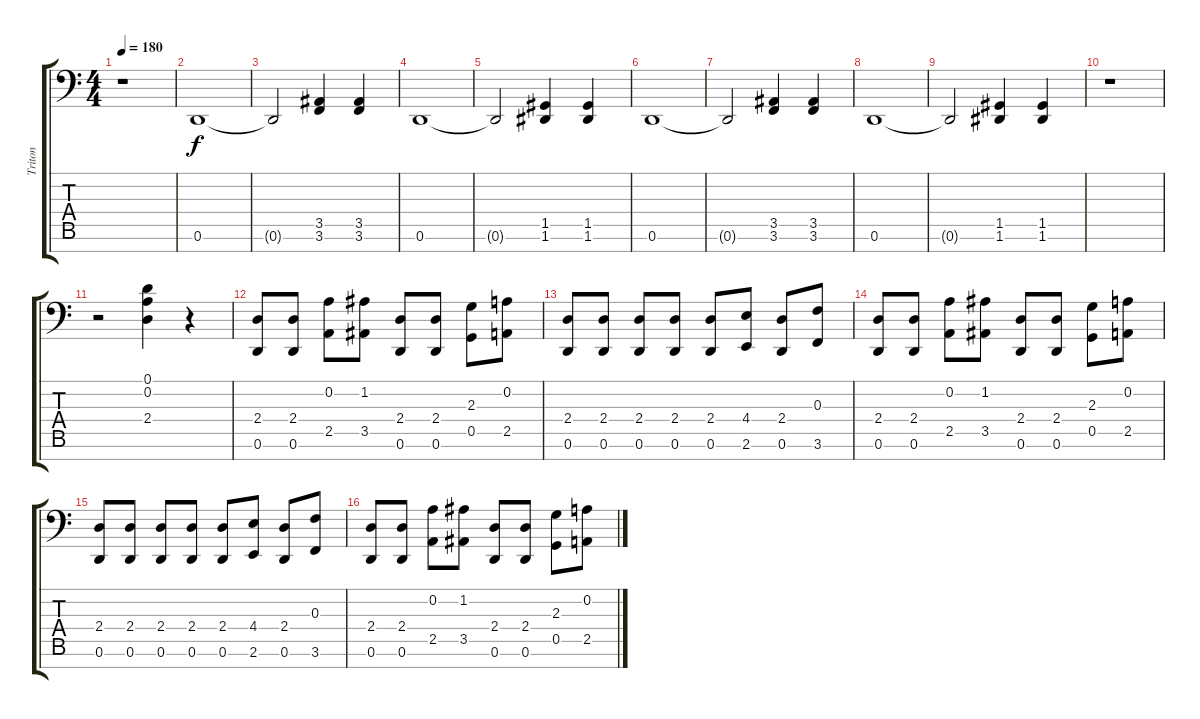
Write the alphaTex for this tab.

\track ("Triton" "Triton") {instrument stringensemble1}
\staff {score tabs}
\tuning (D4 A3 F3 C3 G2 D2 A1) {hide}
\ts (4 4)
\tempo 180
\clef f4
\ks c
r.1{dy f} |
0.6.1{instrument stringensemble1} |
0.6{t}.2 (3.5 3.6).4 (3.5 3.6).4 |
0.6.1 |
0.6{t}.2 (1.5 1.6).4 (1.5 1.6).4 |
0.6.1{instrument stringensemble1} |
0.6{t}.2 (3.5 3.6).4 (3.5 3.6).4 |
0.6.1 |
0.6{t}.2 (1.5 1.6).4 (1.5 1.6).4 |
r.1 |
r.2 (0.1 0.2 2.4).4{instrument orchestrahit} r.4 |
(2.4 0.6).8{instrument stringensemble1} (2.4 0.6).8 (0.2 2.5).8 (1.2 3.5).8 (2.4 0.6).8 (2.4 0.6).8 (2.3 0.5).8 (0.2 2.5).8 |
(2.4 0.6).8 (2.4 0.6).8 (2.4 0.6).8 (2.4 0.6).8 (2.4 0.6).8 (4.4 2.6).8 (2.4 0.6).8 (0.3 3.6).8 |
(2.4 0.6).8 (2.4 0.6).8 (0.2 2.5).8 (1.2 3.5).8 (2.4 0.6).8 (2.4 0.6).8 (2.3 0.5).8 (0.2 2.5).8 |
(2.4 0.6).8 (2.4 0.6).8 (2.4 0.6).8 (2.4 0.6).8 (2.4 0.6).8 (4.4 2.6).8 (2.4 0.6).8 (0.3 3.6).8 |
(2.4 0.6).8 (2.4 0.6).8 (0.2 2.5).8 (1.2 3.5).8 (2.4 0.6).8 (2.4 0.6).8 (2.3 0.5).8 (0.2 2.5).8
